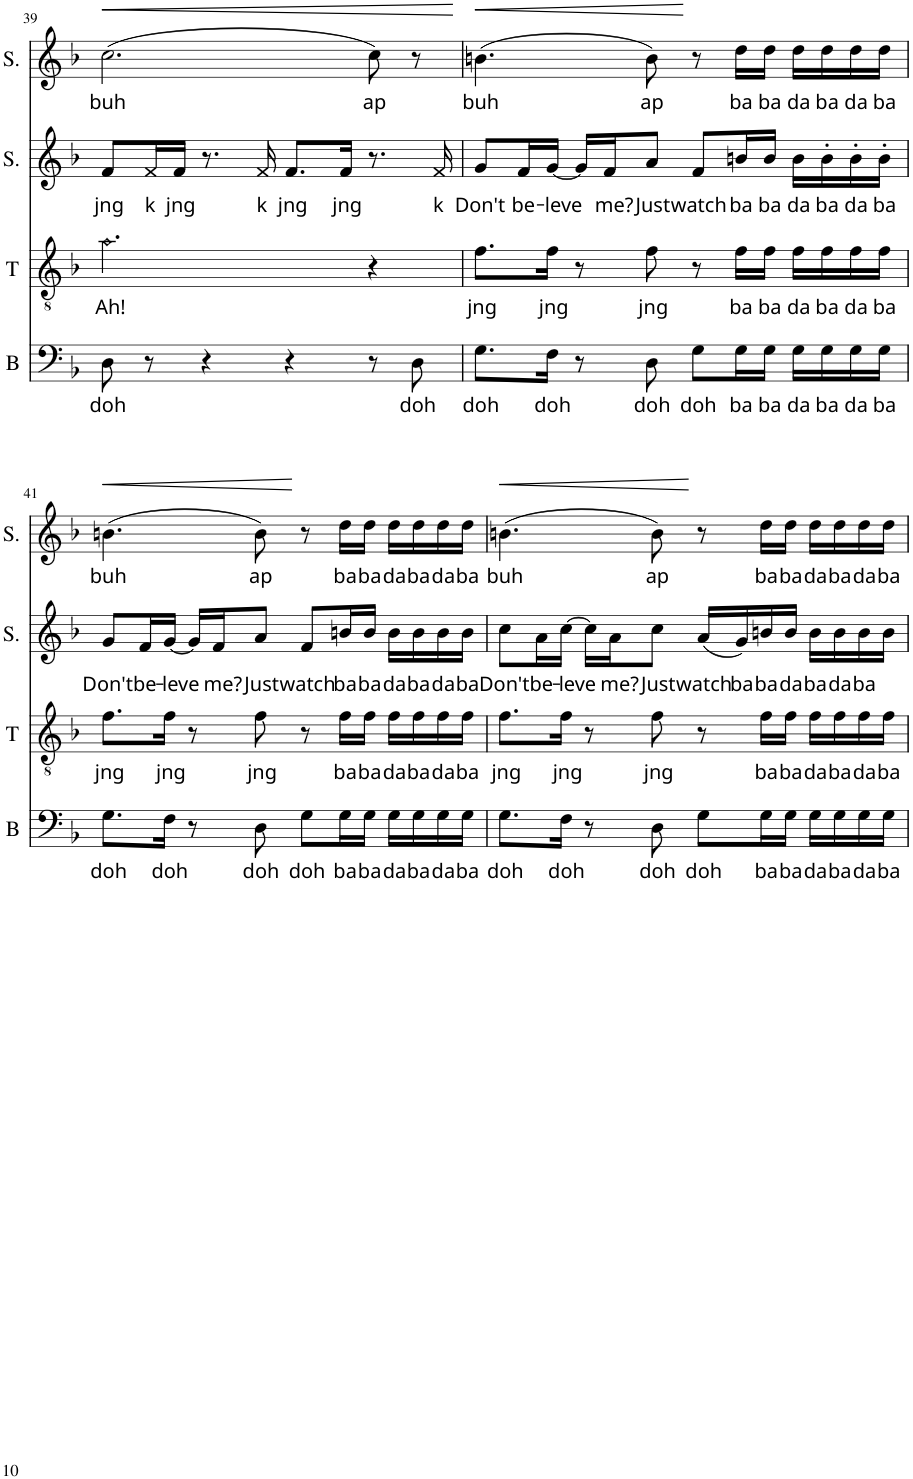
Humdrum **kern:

**kern	**kern	**kern	**text	**kern	**text	**kern	**text	**kern	**text	**dynam
*part5	*part5	*part4	*part4	*part3	*part3	*part2	*part2	*part1	*part1	*part1
*staff6	*staff5	*staff4	*staff4	*staff3	*staff3	*staff2	*staff2	*staff1	*staff1	*staff1
*I"Piano	*	*I"Bass	*	*I"Tenor	*	*I"Alto	*	*I"Soprano	*	*
*I'Pno	*	*I'B	*	*I'T	*	*I'A	*	*I'S	*	*
!!LO:PB:g=z
*clefF4	*clefG2	*clefF4	*	*clefGv2	*	*clefG2	*	*clefG2	*	*
*k[b-]	*k[b-]	*k[b-]	*	*k[b-]	*	*k[b-]	*	*k[b-]	*	*
*M4/4	*M4/4	*M4/4	*	*M4/4	*	*M4/4	*	*M4/4	*	*
=39	=39	=39	=39	=39	=39	=39	=39	=39	=39	=39
*	*^	*	*	*	*	*	*	*	*	*
*	*	*^	*	*	*	*	*	*	*	*	*
!	!	!	!	!	!LO:LY:b	!	!LO:LY:b	!	!LO:LY:b	!	!LO:LY:b	!LO:HP:b
8D	2.cc	8f	8.ryy	8D\	doh	2.a\	Ah!	8f/L	jng	(2.cc\	buh	<
!	!	!	!	!	!	!	!	!	!LO:LY:b	!	!	!
8r	.	8f	.	8r	.	.	.	16f/L	k	.	.	.
*	*	*v	*v	*	*	*	*	*	*	*	*	*
!	!	!	!	!	!	!	!	!LO:LY:b	!	!	!
.	.	.	.	.	.	.	16f/JJ	jng	.	.	.
!	!	!LO:N:vis=8	!	!	!	!	!	!	!	!	!
4r	.	8.r	4r	.	.	.	8.r	.	.	.	.
!	!	!	!	!	!	!	!	!LO:LY:b	!	!	!
.	.	8.f	.	.	.	.	16f/	k	.	.	.
!	!	!	!	!	!	!	!	!LO:LY:b	!	!	!
4r	.	.	4r	.	.	.	8.f/L	jng	.	.	.
.	.	16f	.	.	.	.	.	.	.	.	.
!	!	!LO:N:vis=8	!	!	!	!	!	!LO:LY:b	!	!	!
*	*	*^	*	*	*	*	*	*	*	*	*
.	.	8.r	8cc	.	.	.	.	16f/Jk	jng	.	.	.
!	!	!	!	!	!	!	!	!	!	!	!LO:LY:b	!
8r	4ryy	.	.	8r	.	4r	.	8.r	.	8cc\)	ap	.
.	.	.	8r	.	.	.	.	.	.	.	.	.
!	!	!	!	!	!LO:LY:b	!	!	!	!	!	!	!
8D	.	8ryy	.	8D\	doh	.	.	.	.	8r	.	.
!	!	!	!	!	!	!	!	!	!LO:LY:b	!	!	!
.	.	.	16ryy	.	.	.	.	16f/	k	.	.	.
*	*v	*v	*v	*	*	*	*	*	*	*	*	*
.	.	.	.	.	.	.	.	.	.	[
=40	=40	=40	=40	=40	=40	=40	=40	=40	=40	=40
*	*^	*	*	*	*	*	*	*	*	*
!	!	!	!	!LO:LY:b	!	!LO:LY:b	!	!LO:LY:b	!	!LO:LY:b	!LO:HP:b
8.G\L	4.bn	8f/ 8g/L	8.G\L	doh	8.f\L	jng	8g/L	Don't	(4.bn\	buh	<
!	!	!	!	!	!	!	!	!LO:LY:b	!	!	!
.	.	16f/L	.	.	.	.	16f/L	be-	.	.	.
!	!	!	!	!LO:LY:b	!	!LO:LY:b	!	!LO:LY:b	!	!	!
16F\Jk	.	(>[>16f/ 16g/JJ	16F\Jk	doh	16f\Jk	jng	[<16g/JJ	-leve	.	.	.
8r	.	16f]/ 16g/LL)	8r	.	8r	.	16g/LL]	.	.	.	.
!	!	!	!	!	!	!	!	!LO:LY:b	!	!	!
.	.	16f/J	.	.	.	.	16f/J	me?	.	.	.
!	!	!	!	!LO:LY:b	!	!LO:LY:b	!	!LO:LY:b	!	!LO:LY:b	!
8D	8b	8a/J	8D\	doh	8f\	jng	8a/J	Just	8b\)	ap	.
!	!	!	!	!LO:LY:b	!	!	!	!LO:LY:b	!	!	!
8G\L	8f/L	2ryy	8G\L	doh	8r	.	8f/L	watch	8r	.	[
!	!	!	!	!LO:LY:b	!	!LO:LY:b	!	!LO:LY:b	!	!LO:LY:b	!
16G\L	16f/ 16b/ 16dd/L	.	16G\L	ba	16f\LL	ba	16bn/L	ba	16dd\LL	ba	.
!	!	!	!	!LO:LY:b	!	!LO:LY:b	!	!LO:LY:b	!	!LO:LY:b	!
16G\JJ	16f/ 16b/ 16dd/JJ	.	16G\JJ	ba	16f\JJ	ba	16b/JJ	ba	16dd\JJ	ba	.
!	!	!	!	!LO:LY:b	!	!LO:LY:b	!	!LO:LY:b	!	!LO:LY:b	!
16G\LL	16f/ 16b/ 16dd/LL	.	16G\LL	da	16f\LL	da	16b\LL	da	16dd\LL	da	.
!	!	!	!	!LO:LY:b	!	!LO:LY:b	!	!LO:LY:b	!	!LO:LY:b	!
16G\J	16f/ 16b/ 16dd/J	.	16G\	ba	16f\	ba	16b'\	ba	16dd\	ba	.
!	!	!	!	!LO:LY:b	!	!LO:LY:b	!	!LO:LY:b	!	!LO:LY:b	!
16G\L	16f/ 16b/ 16dd/L	.	16G\	da	16f\	da	16b'\	da	16dd\	da	.
!	!	!	!	!LO:LY:b	!	!LO:LY:b	!	!LO:LY:b	!	!LO:LY:b	!
16G\JJ	16f/ 16b/ 16dd/JJ	.	16G\JJ	ba	16f\JJ	ba	16b'\JJ	ba	16dd\JJ	ba	.
!!LO:LB:g=z
=41	=41	=41	=41	=41	=41	=41	=41	=41	=41	=41	=41
!	!	!	!	!LO:LY:b	!	!LO:LY:b	!	!LO:LY:b	!	!LO:LY:b	!LO:HP:b
8.G\L	4.bn	8f/ 8g/L	8.G\L	doh	8.f\L	jng	8g/L	Don't	(4.bn\	buh	<
!	!	!	!	!	!	!	!	!LO:LY:b	!	!	!
.	.	16f/L	.	.	.	.	16f/L	be-	.	.	.
!	!	!	!	!LO:LY:b	!	!LO:LY:b	!	!LO:LY:b	!	!	!
16F\Jk	.	(>[>16f/ 16g/JJ	16F\Jk	doh	16f\Jk	jng	[<16g/JJ	-leve	.	.	.
8r	.	16f]/ 16g/LL)	8r	.	8r	.	16g/LL]	.	.	.	.
!	!	!	!	!	!	!	!	!LO:LY:b	!	!	!
.	.	16f/J	.	.	.	.	16f/J	me?	.	.	.
!	!	!	!	!LO:LY:b	!	!LO:LY:b	!	!LO:LY:b	!	!LO:LY:b	!
8D	8b	8f/ 8a/J	8D\	doh	8f\	jng	8a/J	Just	8b\)	ap	.
!	!	!	!	!LO:LY:b	!	!	!	!LO:LY:b	!	!	!
8G\L	8f/L	2ryy	8G\L	doh	8r	.	8f/L	watch	8r	.	[
!	!	!	!	!LO:LY:b	!	!LO:LY:b	!	!LO:LY:b	!	!LO:LY:b	!
16G\L	16f/ 16b/ 16dd/L	.	16G\L	ba	16f\LL	ba	16bn/L	ba	16dd\LL	ba	.
!	!	!	!	!LO:LY:b	!	!LO:LY:b	!	!LO:LY:b	!	!LO:LY:b	!
16G\JJ	16f/ 16b/ 16dd/JJ	.	16G\JJ	ba	16f\JJ	ba	16b/JJ	ba	16dd\JJ	ba	.
!	!	!	!	!LO:LY:b	!	!LO:LY:b	!	!LO:LY:b	!	!LO:LY:b	!
16G\LL	16f/ 16b/ 16dd/LL	.	16G\LL	da	16f\LL	da	16b\LL	da	16dd\LL	da	.
!	!	!	!	!LO:LY:b	!	!LO:LY:b	!	!LO:LY:b	!	!LO:LY:b	!
16G\J	16f/ 16b/ 16dd/J	.	16G\	ba	16f\	ba	16b\	ba	16dd\	ba	.
!	!	!	!	!LO:LY:b	!	!LO:LY:b	!	!LO:LY:b	!	!LO:LY:b	!
16G\L	16f/ 16b/ 16dd/L	.	16G\	da	16f\	da	16b\	da	16dd\	da	.
!	!	!	!	!LO:LY:b	!	!LO:LY:b	!	!LO:LY:b	!	!LO:LY:b	!
16G\JJ	16f/ 16b/ 16dd/JJ	.	16G\JJ	ba	16f\JJ	ba	16b\JJ	ba	16dd\JJ	ba	.
=42	=42	=42	=42	=42	=42	=42	=42	=42	=42	=42	=42
!	!	!	!	!LO:LY:b	!	!LO:LY:b	!	!LO:LY:b	!	!LO:LY:b	!LO:HP:b
8.G\L	4bn	8f/ 8cc/L	8.G\L	doh	8.f\L	jng	8cc\L	Don't	(4.bn\	buh	<
!	!	!	!	!	!	!	!	!LO:LY:b	!	!	!
.	.	16a/L	.	.	.	.	16a\L	be-	.	.	.
!	!	!	!	!LO:LY:b	!	!LO:LY:b	!	!LO:LY:b	!	!	!
16F\Jk	.	[>16f/ [>16cc/JJ	16F\Jk	doh	16f\Jk	jng	[>16cc\JJ	-leve	.	.	.
8r	8ryy	16f]/ 16cc]/LL	8r	.	8r	.	16cc\LL]	.	.	.	.
!	!	!	!	!	!	!	!	!LO:LY:b	!	!	!
.	.	16a/J	.	.	.	.	16a\J	me?	.	.	.
!	!	!	!	!LO:LY:b	!	!LO:LY:b	!	!LO:LY:b	!	!LO:LY:b	!
8D	8b	8f/ 8cc/J	8D\	doh	8f\	jng	8cc\J	Just	8b\)	ap	.
!	!	!	!	!LO:LY:b	!	!	!	!LO:LY:b	!	!	!
8G\L	16a\LL	2ryy	8G\L	doh	8r	.	(<16a/LL	watch	8r	.	[
!	!	!	!	!	!	!	!	!LO:LY:b	!	!	!
.	16g\J	.	.	.	.	.	16g/)	ba	.	.	.
!	!	!	!	!LO:LY:b	!	!LO:LY:b	!	!LO:LY:b	!	!LO:LY:b	!
16G\L	16f\ 16b\ 16dd\L	.	16G\L	ba	16f\LL	ba	16bn/	ba	16dd\LL	ba	.
!	!	!	!	!LO:LY:b	!	!LO:LY:b	!	!LO:LY:b	!	!LO:LY:b	!
16G\JJ	16f\ 16b\ 16dd\JJ	.	16G\JJ	ba	16f\JJ	ba	16b/JJ	da	16dd\JJ	ba	.
!	!	!	!	!LO:LY:b	!	!LO:LY:b	!	!LO:LY:b	!	!LO:LY:b	!
16G\LL	16f/ 16b/ 16dd/LL	.	16G\LL	da	16f\LL	da	16b\LL	ba	16dd\LL	da	.
!	!	!	!	!LO:LY:b	!	!LO:LY:b	!	!LO:LY:b	!	!LO:LY:b	!
16G\J	16f/ 16b/ 16dd/J	.	16G\	ba	16f\	ba	16b\	da	16dd\	ba	.
!	!	!	!	!LO:LY:b	!	!LO:LY:b	!	!LO:LY:b	!	!LO:LY:b	!
16G\L	16f/ 16b/ 16dd/L	.	16G\	da	16f\	da	16b\	ba	16dd\	da	.
!	!	!	!	!LO:LY:b	!	!LO:LY:b	!	!	!	!LO:LY:b	!
16G\JJ	16f/ 16b/ 16dd/JJ	.	16G\JJ	ba	16f\JJ	ba	16b\JJ	.	16dd\JJ	ba	.
*	*v	*v	*	*	*	*	*	*	*	*	*
=	=	=	=	=	=	=	=	=	=	=
*-	*-	*-	*-	*-	*-	*-	*-	*-	*-	*-
